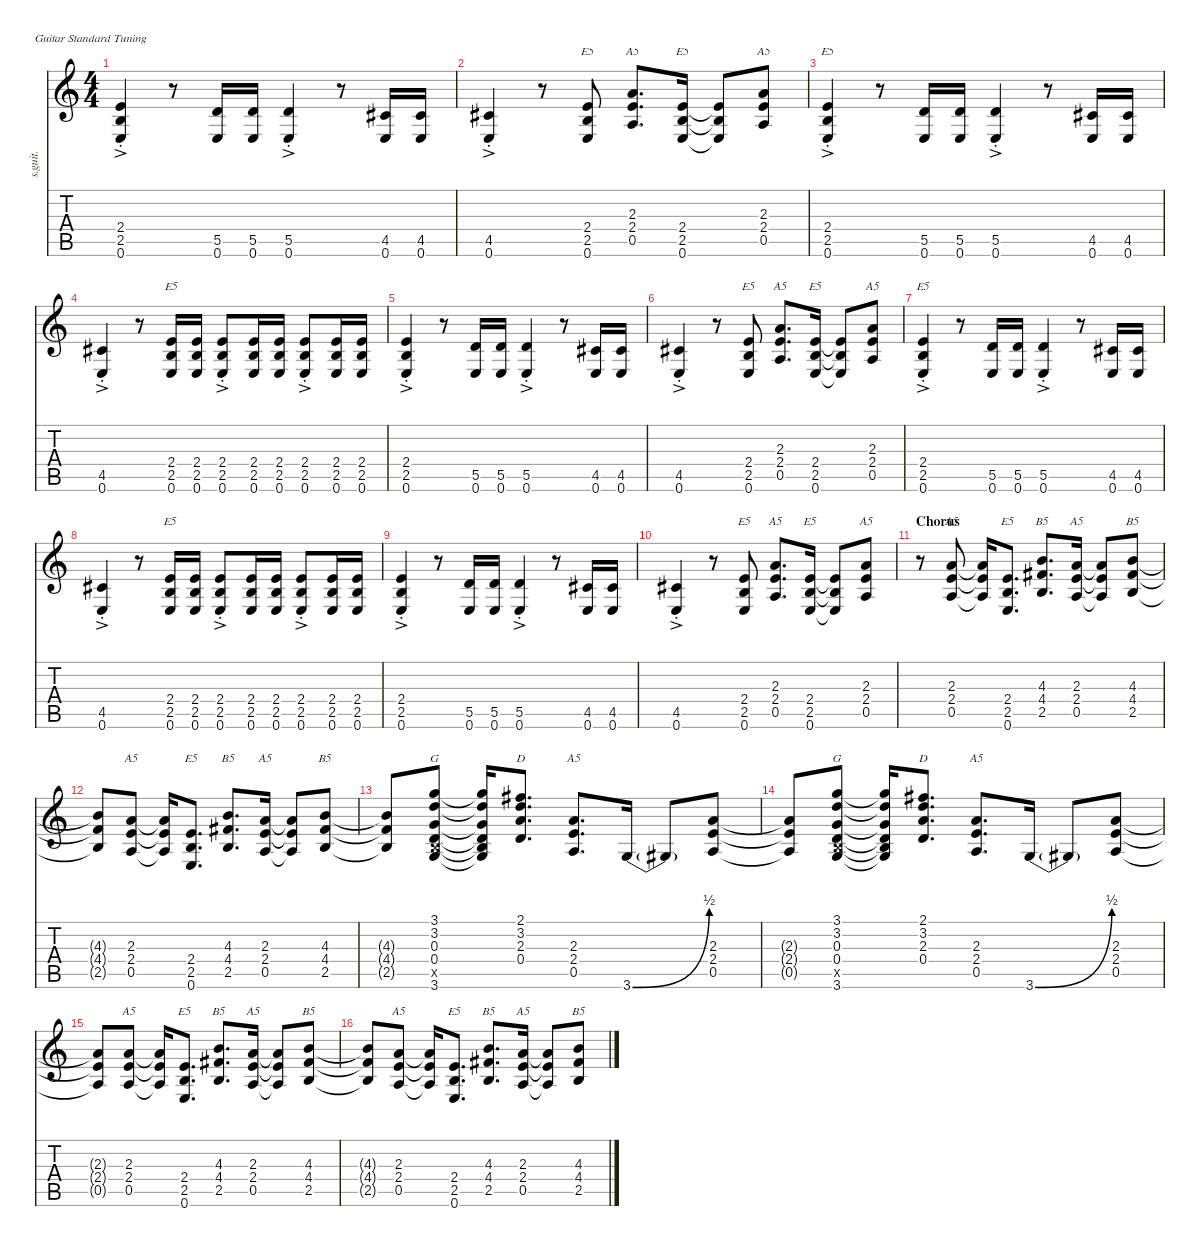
\defaultSystemsLayout 4
\hideDynamics
\bracketExtendMode nobrackets
\track ("Malcom Young - Rhythm Guitar" "s.guit.") {instrument overdrivenguitar}
\staff {score tabs}
\tuning (E4 B3 G3 D3 A2 E2)
\chord ("E5" 3 1 2 2 0 x) {showdiagram false}
\chord ("A5" 3 1 2 2 0 x) {showdiagram false}
\chord ("B5" 3 1 2 2 0 x) {showdiagram false}
\chord ("G" 3 1 2 2 0 x) {showdiagram false}
\chord ("D" 3 1 2 2 0 x) {showdiagram false}
\ts (4 4)
\tempo (95 hide)
\clef g2
\ks c
(2.4{ac st} 2.5{ac st} 0.6{ac st}).4{lyrics (0 "") lyrics (1 "") lyrics (2 "") lyrics (3 "") lyrics (4 "") dy pp} r.8 (5.5 0.6).16{lyrics (0 "") lyrics (1 "") lyrics (2 "") lyrics (3 "") lyrics (4 "") dy f} (5.5 0.6).16{lyrics (0 "") lyrics (1 "") lyrics (2 "") lyrics (3 "") lyrics (4 "")} (5.5{ac st} 0.6{ac st}).4{lyrics (0 "") lyrics (1 "") lyrics (2 "") lyrics (3 "") lyrics (4 "") dy pp} r.8 (4.5{acc #} 0.6).16{lyrics (0 "") lyrics (1 "") lyrics (2 "") lyrics (3 "") lyrics (4 "") dy f} (4.5{acc #} 0.6).16{lyrics (0 "") lyrics (1 "") lyrics (2 "") lyrics (3 "") lyrics (4 "")} |
(4.5{ac st acc #} 0.6{ac st}).4{lyrics (0 "") lyrics (1 "") lyrics (2 "") lyrics (3 "") lyrics (4 "") dy pp} r.8 (2.4 2.5 0.6).8{ch "E5" lyrics (0 "") lyrics (1 "") lyrics (2 "") lyrics (3 "") lyrics (4 "") dy f} (2.3 2.4 0.5).8{d ch "A5" lyrics (0 "") lyrics (1 "") lyrics (2 "") lyrics (3 "") lyrics (4 "")} (2.4 2.5 0.6).16{ch "E5" lyrics (0 "") lyrics (1 "") lyrics (2 "") lyrics (3 "") lyrics (4 "")} (2.4{t} 2.5{t} 0.6{t}).8{lyrics (0 "") lyrics (1 "") lyrics (2 "") lyrics (3 "") lyrics (4 "")} (2.3 2.4 0.5).8{ch "A5" lyrics (0 "") lyrics (1 "") lyrics (2 "") lyrics (3 "") lyrics (4 "")} |
(2.4{ac st} 2.5{ac st} 0.6{ac st}).4{ch "E5" lyrics (0 "") lyrics (1 "") lyrics (2 "") lyrics (3 "") lyrics (4 "") dy pp} r.8 (5.5 0.6).16{lyrics (0 "") lyrics (1 "") lyrics (2 "") lyrics (3 "") lyrics (4 "") dy f} (5.5 0.6).16{lyrics (0 "") lyrics (1 "") lyrics (2 "") lyrics (3 "") lyrics (4 "")} (5.5{ac st} 0.6{ac st}).4{lyrics (0 "") lyrics (1 "") lyrics (2 "") lyrics (3 "") lyrics (4 "") dy pp} r.8 (4.5{acc #} 0.6).16{lyrics (0 "") lyrics (1 "") lyrics (2 "") lyrics (3 "") lyrics (4 "") dy f} (4.5{acc #} 0.6).16{lyrics (0 "") lyrics (1 "") lyrics (2 "") lyrics (3 "") lyrics (4 "")} |
(4.5{ac st acc #} 0.6{ac st}).4{lyrics (0 "") lyrics (1 "") lyrics (2 "") lyrics (3 "") lyrics (4 "") dy pp} r.8 (2.4 2.5 0.6).16{ch "E5" lyrics (0 "") lyrics (1 "") lyrics (2 "") lyrics (3 "") lyrics (4 "") dy f} (2.4 2.5 0.6).16{lyrics (0 "") lyrics (1 "") lyrics (2 "") lyrics (3 "") lyrics (4 "")} (2.4{ac st} 2.5{ac st} 0.6{ac st}).8{lyrics (0 "") lyrics (1 "") lyrics (2 "") lyrics (3 "") lyrics (4 "") dy pp} (2.4 2.5 0.6).16{lyrics (0 "") lyrics (1 "") lyrics (2 "") lyrics (3 "") lyrics (4 "") dy f} (2.4 2.5 0.6).16{lyrics (0 "") lyrics (1 "") lyrics (2 "") lyrics (3 "") lyrics (4 "")} (2.4{ac st} 2.5{ac st} 0.6{ac st}).8{lyrics (0 "") lyrics (1 "") lyrics (2 "") lyrics (3 "") lyrics (4 "") dy pp} (2.4 2.5 0.6).16{lyrics (0 "") lyrics (1 "") lyrics (2 "") lyrics (3 "") lyrics (4 "") dy f} (2.4 2.5 0.6).16{lyrics (0 "") lyrics (1 "") lyrics (2 "") lyrics (3 "") lyrics (4 "")} |
(2.4{ac st} 2.5{ac st} 0.6{ac st}).4{lyrics (0 "") lyrics (1 "") lyrics (2 "") lyrics (3 "") lyrics (4 "") dy pp} r.8 (5.5 0.6).16{lyrics (0 "") lyrics (1 "") lyrics (2 "") lyrics (3 "") lyrics (4 "") dy f} (5.5 0.6).16{lyrics (0 "") lyrics (1 "") lyrics (2 "") lyrics (3 "") lyrics (4 "")} (5.5{ac st} 0.6{ac st}).4{lyrics (0 "") lyrics (1 "") lyrics (2 "") lyrics (3 "") lyrics (4 "") dy pp} r.8 (4.5{acc #} 0.6).16{lyrics (0 "") lyrics (1 "") lyrics (2 "") lyrics (3 "") lyrics (4 "") dy f} (4.5{acc #} 0.6).16{lyrics (0 "") lyrics (1 "") lyrics (2 "") lyrics (3 "") lyrics (4 "")} |
(4.5{ac st acc #} 0.6{ac st}).4{lyrics (0 "") lyrics (1 "") lyrics (2 "") lyrics (3 "") lyrics (4 "") dy pp} r.8 (2.4 2.5 0.6).8{ch "E5" lyrics (0 "") lyrics (1 "") lyrics (2 "") lyrics (3 "") lyrics (4 "") dy f} (2.3 2.4 0.5).8{d ch "A5" lyrics (0 "") lyrics (1 "") lyrics (2 "") lyrics (3 "") lyrics (4 "")} (2.4 2.5 0.6).16{ch "E5" lyrics (0 "") lyrics (1 "") lyrics (2 "") lyrics (3 "") lyrics (4 "")} (2.4{t} 2.5{t} 0.6{t}).8{lyrics (0 "") lyrics (1 "") lyrics (2 "") lyrics (3 "") lyrics (4 "")} (2.3 2.4 0.5).8{ch "A5" lyrics (0 "") lyrics (1 "") lyrics (2 "") lyrics (3 "") lyrics (4 "")} |
(2.4{ac st} 2.5{ac st} 0.6{ac st}).4{ch "E5" lyrics (0 "") lyrics (1 "") lyrics (2 "") lyrics (3 "") lyrics (4 "") dy pp} r.8 (5.5 0.6).16{lyrics (0 "") lyrics (1 "") lyrics (2 "") lyrics (3 "") lyrics (4 "") dy f} (5.5 0.6).16{lyrics (0 "") lyrics (1 "") lyrics (2 "") lyrics (3 "") lyrics (4 "")} (5.5{ac st} 0.6{ac st}).4{lyrics (0 "") lyrics (1 "") lyrics (2 "") lyrics (3 "") lyrics (4 "") dy pp} r.8 (4.5{acc #} 0.6).16{lyrics (0 "") lyrics (1 "") lyrics (2 "") lyrics (3 "") lyrics (4 "") dy f} (4.5{acc #} 0.6).16{lyrics (0 "") lyrics (1 "") lyrics (2 "") lyrics (3 "") lyrics (4 "")} |
(4.5{ac st acc #} 0.6{ac st}).4{lyrics (0 "") lyrics (1 "") lyrics (2 "") lyrics (3 "") lyrics (4 "") dy pp} r.8 (2.4 2.5 0.6).16{ch "E5" lyrics (0 "") lyrics (1 "") lyrics (2 "") lyrics (3 "") lyrics (4 "") dy f} (2.4 2.5 0.6).16{lyrics (0 "") lyrics (1 "") lyrics (2 "") lyrics (3 "") lyrics (4 "")} (2.4{ac st} 2.5{ac st} 0.6{ac st}).8{lyrics (0 "") lyrics (1 "") lyrics (2 "") lyrics (3 "") lyrics (4 "") dy pp} (2.4 2.5 0.6).16{lyrics (0 "") lyrics (1 "") lyrics (2 "") lyrics (3 "") lyrics (4 "") dy f} (2.4 2.5 0.6).16{lyrics (0 "") lyrics (1 "") lyrics (2 "") lyrics (3 "") lyrics (4 "")} (2.4{ac st} 2.5{ac st} 0.6{ac st}).8{lyrics (0 "") lyrics (1 "") lyrics (2 "") lyrics (3 "") lyrics (4 "") dy pp} (2.4 2.5 0.6).16{lyrics (0 "") lyrics (1 "") lyrics (2 "") lyrics (3 "") lyrics (4 "") dy f} (2.4 2.5 0.6).16{lyrics (0 "") lyrics (1 "") lyrics (2 "") lyrics (3 "") lyrics (4 "")} |
\tempo (96 hide)
(2.4{ac st} 2.5{ac st} 0.6{ac st}).4{lyrics (0 "") lyrics (1 "") lyrics (2 "") lyrics (3 "") lyrics (4 "") dy pp} r.8 (5.5 0.6).16{lyrics (0 "") lyrics (1 "") lyrics (2 "") lyrics (3 "") lyrics (4 "") dy f} (5.5 0.6).16{lyrics (0 "") lyrics (1 "") lyrics (2 "") lyrics (3 "") lyrics (4 "")} (5.5{ac st} 0.6{ac st}).4{lyrics (0 "") lyrics (1 "") lyrics (2 "") lyrics (3 "") lyrics (4 "") dy pp} r.8 (4.5{acc #} 0.6).16{lyrics (0 "") lyrics (1 "") lyrics (2 "") lyrics (3 "") lyrics (4 "") dy f} (4.5{acc #} 0.6).16{lyrics (0 "") lyrics (1 "") lyrics (2 "") lyrics (3 "") lyrics (4 "")} |
(4.5{ac st acc #} 0.6{ac st}).4{lyrics (0 "") lyrics (1 "") lyrics (2 "") lyrics (3 "") lyrics (4 "") dy pp} r.8 (2.4 2.5 0.6).8{ch "E5" lyrics (0 "") lyrics (1 "") lyrics (2 "") lyrics (3 "") lyrics (4 "") dy f} (2.3 2.4 0.5).8{d ch "A5" lyrics (0 "") lyrics (1 "") lyrics (2 "") lyrics (3 "") lyrics (4 "")} (2.4 2.5 0.6).16{ch "E5" lyrics (0 "") lyrics (1 "") lyrics (2 "") lyrics (3 "") lyrics (4 "")} (2.4{t} 2.5{t} 0.6{t}).8{lyrics (0 "") lyrics (1 "") lyrics (2 "") lyrics (3 "") lyrics (4 "")} (2.3 2.4 0.5).8{ch "A5" lyrics (0 "") lyrics (1 "") lyrics (2 "") lyrics (3 "") lyrics (4 "")} |
\section ("" "Chorus")
r.8 (2.3 2.4 0.5).8{ch "A5" lyrics (0 "") lyrics (1 "") lyrics (2 "") lyrics (3 "") lyrics (4 "")} (2.3{t} 2.4{t} 0.5{t}).16{lyrics (0 "") lyrics (1 "") lyrics (2 "") lyrics (3 "") lyrics (4 "")} (2.4 2.5 0.6).8{d ch "E5" lyrics (0 "") lyrics (1 "") lyrics (2 "") lyrics (3 "") lyrics (4 "")} (4.3 4.4{acc #} 2.5).8{d ch "B5" lyrics (0 "") lyrics (1 "") lyrics (2 "") lyrics (3 "") lyrics (4 "")} (2.3 2.4 0.5).16{ch "A5" lyrics (0 "") lyrics (1 "") lyrics (2 "") lyrics (3 "") lyrics (4 "")} (2.3{t} 2.4{t} 0.5{t}).8{lyrics (0 "") lyrics (1 "") lyrics (2 "") lyrics (3 "") lyrics (4 "")} (4.3 4.4{acc #} 2.5).8{ch "B5" lyrics (0 "") lyrics (1 "") lyrics (2 "") lyrics (3 "") lyrics (4 "")} |
(4.3{t} 4.4{t acc #} 2.5{t}).8{lyrics (0 "") lyrics (1 "") lyrics (2 "") lyrics (3 "") lyrics (4 "")} (2.3 2.4 0.5).8{ch "A5" lyrics (0 "") lyrics (1 "") lyrics (2 "") lyrics (3 "") lyrics (4 "")} (2.3{t} 2.4{t} 0.5{t}).16{lyrics (0 "") lyrics (1 "") lyrics (2 "") lyrics (3 "") lyrics (4 "")} (2.4 2.5 0.6).8{d ch "E5" lyrics (0 "") lyrics (1 "") lyrics (2 "") lyrics (3 "") lyrics (4 "")} (4.3 4.4{acc #} 2.5).8{d ch "B5" lyrics (0 "") lyrics (1 "") lyrics (2 "") lyrics (3 "") lyrics (4 "")} (2.3 2.4 0.5).16{ch "A5" lyrics (0 "") lyrics (1 "") lyrics (2 "") lyrics (3 "") lyrics (4 "")} (2.3{t} 2.4{t} 0.5{t}).8{lyrics (0 "") lyrics (1 "") lyrics (2 "") lyrics (3 "") lyrics (4 "")} (4.3 4.4{acc #} 2.5).8{ch "B5" lyrics (0 "") lyrics (1 "") lyrics (2 "") lyrics (3 "") lyrics (4 "")} |
(4.3{t} 4.4{t acc #} 2.5{t}).8{lyrics (0 "") lyrics (1 "") lyrics (2 "") lyrics (3 "") lyrics (4 "")} (3.1 3.2 0.3 0.4 2.5{x} 3.6).8{ch "G" lyrics (0 "") lyrics (1 "") lyrics (2 "") lyrics (3 "") lyrics (4 "")} (3.1{t} 3.2{t} 0.3{t} 0.4{t} 2.5{t} 3.6{t}).16{lyrics (0 "") lyrics (1 "") lyrics (2 "") lyrics (3 "") lyrics (4 "")} (2.1{acc #} 3.2 2.3 0.4).8{d ch "D" lyrics (0 "") lyrics (1 "") lyrics (2 "") lyrics (3 "") lyrics (4 "")} (2.3 2.4 0.5).8{d ch "A5" lyrics (0 "") lyrics (1 "") lyrics (2 "") lyrics (3 "") lyrics (4 "")} 3.6{be (bend 0 0 15 2)}.16{lyrics (0 "") lyrics (1 "") lyrics (2 "") lyrics (3 "") lyrics (4 "")} 3.6{t}.8{lyrics (0 "") lyrics (1 "") lyrics (2 "") lyrics (3 "") lyrics (4 "")} (2.3 2.4 0.5).8{lyrics (0 "") lyrics (1 "") lyrics (2 "") lyrics (3 "") lyrics (4 "")} |
(2.3{t} 2.4{t} 0.5{t}).8{lyrics (0 "") lyrics (1 "") lyrics (2 "") lyrics (3 "") lyrics (4 "")} (3.1 3.2 0.3 0.4 2.5{x} 3.6).8{ch "G" lyrics (0 "") lyrics (1 "") lyrics (2 "") lyrics (3 "") lyrics (4 "")} (3.1{t} 3.2{t} 0.3{t} 0.4{t} 2.5{t} 3.6{t}).16{lyrics (0 "") lyrics (1 "") lyrics (2 "") lyrics (3 "") lyrics (4 "")} (2.1{acc #} 3.2 2.3 0.4).8{d ch "D" lyrics (0 "") lyrics (1 "") lyrics (2 "") lyrics (3 "") lyrics (4 "")} (2.3 2.4 0.5).8{d ch "A5" lyrics (0 "") lyrics (1 "") lyrics (2 "") lyrics (3 "") lyrics (4 "")} 3.6{be (bend 0 0 15 2)}.16{lyrics (0 "") lyrics (1 "") lyrics (2 "") lyrics (3 "") lyrics (4 "")} 3.6{t}.8{lyrics (0 "") lyrics (1 "") lyrics (2 "") lyrics (3 "") lyrics (4 "")} (2.3 2.4 0.5).8{lyrics (0 "") lyrics (1 "") lyrics (2 "") lyrics (3 "") lyrics (4 "")} |
(2.3{t} 2.4{t} 0.5{t}).8{lyrics (0 "") lyrics (1 "") lyrics (2 "") lyrics (3 "") lyrics (4 "")} (2.3 2.4 0.5).8{ch "A5" lyrics (0 "") lyrics (1 "") lyrics (2 "") lyrics (3 "") lyrics (4 "")} (2.3{t} 2.4{t} 0.5{t}).16{lyrics (0 "") lyrics (1 "") lyrics (2 "") lyrics (3 "") lyrics (4 "")} (2.4 2.5 0.6).8{d ch "E5" lyrics (0 "") lyrics (1 "") lyrics (2 "") lyrics (3 "") lyrics (4 "")} (4.3 4.4{acc #} 2.5).8{d ch "B5" lyrics (0 "") lyrics (1 "") lyrics (2 "") lyrics (3 "") lyrics (4 "")} (2.3 2.4 0.5).16{ch "A5" lyrics (0 "") lyrics (1 "") lyrics (2 "") lyrics (3 "") lyrics (4 "")} (2.3{t} 2.4{t} 0.5{t}).8{lyrics (0 "") lyrics (1 "") lyrics (2 "") lyrics (3 "") lyrics (4 "")} (4.3 4.4{acc #} 2.5).8{ch "B5" lyrics (0 "") lyrics (1 "") lyrics (2 "") lyrics (3 "") lyrics (4 "")} |
\tempo (97 hide)
(4.3{t} 4.4{t acc #} 2.5{t}).8{lyrics (0 "") lyrics (1 "") lyrics (2 "") lyrics (3 "") lyrics (4 "")} (2.3 2.4 0.5).8{ch "A5" lyrics (0 "") lyrics (1 "") lyrics (2 "") lyrics (3 "") lyrics (4 "")} (2.3{t} 2.4{t} 0.5{t}).16{lyrics (0 "") lyrics (1 "") lyrics (2 "") lyrics (3 "") lyrics (4 "")} (2.4 2.5 0.6).8{d ch "E5" lyrics (0 "") lyrics (1 "") lyrics (2 "") lyrics (3 "") lyrics (4 "")} (4.3 4.4{acc #} 2.5).8{d ch "B5" lyrics (0 "") lyrics (1 "") lyrics (2 "") lyrics (3 "") lyrics (4 "")} (2.3 2.4 0.5).16{ch "A5" lyrics (0 "") lyrics (1 "") lyrics (2 "") lyrics (3 "") lyrics (4 "")} (2.3{t} 2.4{t} 0.5{t}).8{lyrics (0 "") lyrics (1 "") lyrics (2 "") lyrics (3 "") lyrics (4 "")} (4.3 4.4{acc #} 2.5).8{ch "B5" lyrics (0 "") lyrics (1 "") lyrics (2 "") lyrics (3 "") lyrics (4 "")}
